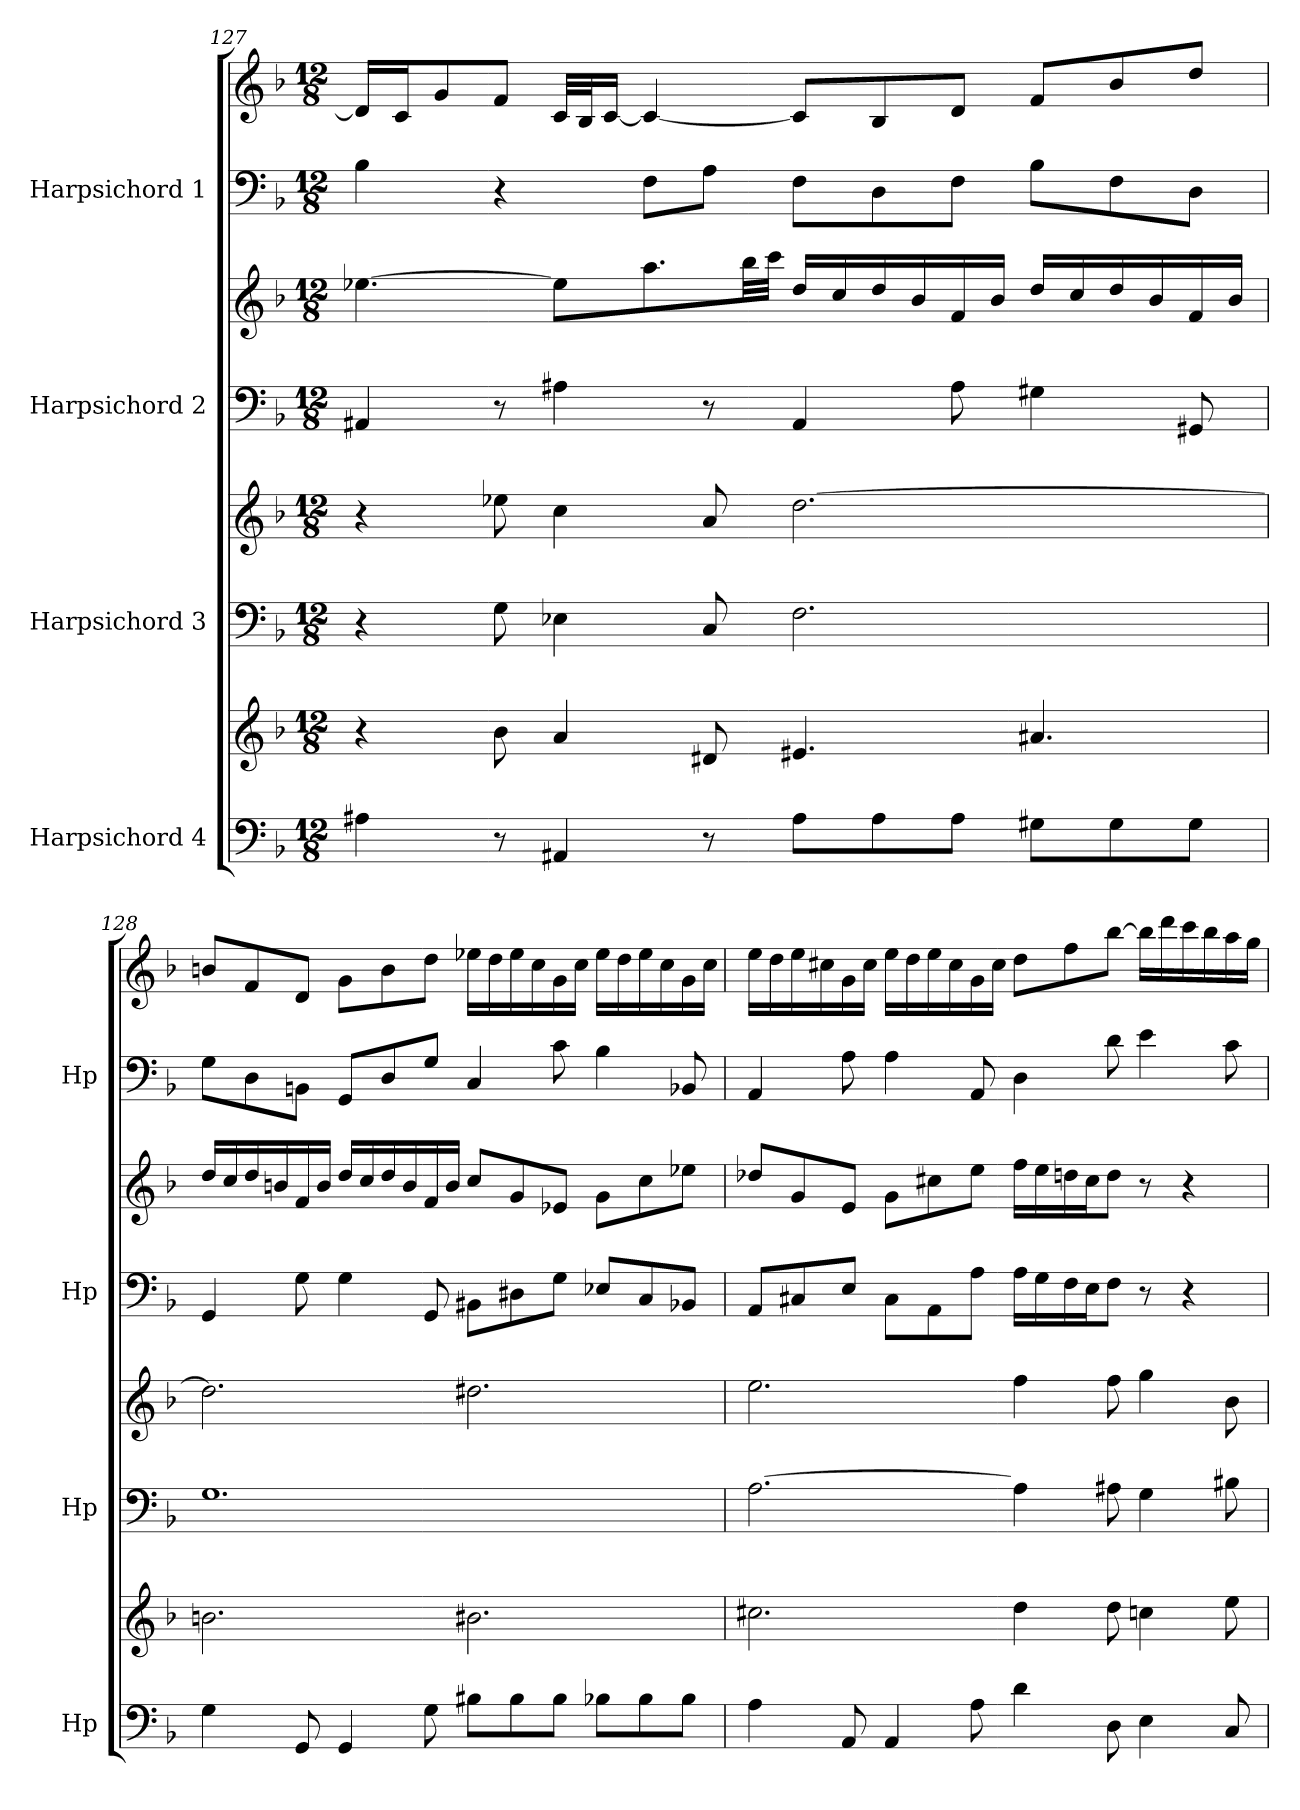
**kern	**kern	**kern	**kern	**kern	**kern	**kern	**kern
*part4	*part4	*part3	*part3	*part2	*part2	*part1	*part1
*staff8	*staff7	*staff6	*staff5	*staff4	*staff3	*staff2	*staff1
*I"Harpsichord 4	*	*I"Harpsichord 3	*	*I"Harpsichord 2	*	*I"Harpsichord 1	*
*I'Hp	*	*I'Hp	*	*I'Hp	*	*I'Hp	*
!!LO:LB:g=z
*clefF4	*clefG2	*clefF4	*clefG2	*clefF4	*clefG2	*clefF4	*clefG2
*k[b-]	*k[b-]	*k[b-]	*k[b-]	*k[b-]	*k[b-]	*k[b-]	*k[b-]
*M12/8	*M12/8	*M12/8	*M12/8	*M12/8	*M12/8	*M12/8	*M12/8
=127	=127	=127	=127	=127	=127	=127	=127
4A#X\	4r	4r	4r	4AA#X/	[4.ee-X\	4B-\	16d/LL]
.	.	.	.	.	.	.	16c/J
.	.	.	.	.	.	.	8g/
8r	8b-\	8G\	8ee-X\	8r	.	4r	8f/J
4AA#X/	4a/	4E-X\	4cc\	4A#X\	8ee-\L]	.	32c/LLL
.	.	.	.	.	.	.	32B-/J
.	.	.	.	.	.	.	[16c/JJ
.	.	.	.	.	8.aa\	8F\L	4c/_
8r	8d#X/	8C/	8a/	8r	.	8A\J	.
.	.	.	.	.	32bb-\LL	.	.
.	.	.	.	.	32ccc\JJJ	.	.
8A#\L	4.e#X/	2.F\	[2.dd\	4AA#/	16dd/LL	8F\L	8c/L]
.	.	.	.	.	16cc/	.	.
8A#\	.	.	.	.	16dd/	8D\	8B-/
.	.	.	.	.	16b-/	.	.
8A#\J	.	.	.	8A#\	16f/	8F\J	8d/J
.	.	.	.	.	16b-/JJ	.	.
8G#X\L	4.a#X/	.	.	4G#X\	16dd/LL	8B-\L	8f/L
.	.	.	.	.	16cc/	.	.
8G#\	.	.	.	.	16dd/	8F\	8b-/
.	.	.	.	.	16b-/	.	.
8G#\J	.	.	.	8GG#X/	16f/	8D\J	8dd/J
.	.	.	.	.	16b-/JJ	.	.
=128	=128	=128	=128	=128	=128	=128	=128
4G\	2.bn\	1.G	2.dd\]	4GG/	16dd/LL	8G\L	8bn/L
.	.	.	.	.	16cc/	.	.
.	.	.	.	.	16dd/	8D\	8f/
.	.	.	.	.	16bn/	.	.
8GG/	.	.	.	8G\	16f/	8BBn\J	8d/J
.	.	.	.	.	16b/JJ	.	.
4GG/	.	.	.	4G\	16dd/LL	8GG/L	8g\L
.	.	.	.	.	16cc/	.	.
.	.	.	.	.	16dd/	8D/	8b\
.	.	.	.	.	16b/	.	.
8G\	.	.	.	8GG/	16f/	8G/J	8dd\J
.	.	.	.	.	16b/JJ	.	.
8B#X\L	2.b#X\	.	2.dd#X\	8BB#X\L	8cc/L	4C/	16ee-X\LL
.	.	.	.	.	.	.	16dd\
8B#\	.	.	.	8D#X\	8g/	.	16ee-\
.	.	.	.	.	.	.	16cc\
8B#\J	.	.	.	8G\J	8e-X/J	8c\	16g\
.	.	.	.	.	.	.	16cc\JJ
8B-X\L	.	.	.	8E-X/L	8g\L	4B-\	16ee-\LL
.	.	.	.	.	.	.	16dd\
8B-\	.	.	.	8C/	8cc\	.	16ee-\
.	.	.	.	.	.	.	16cc\
8B-\J	.	.	.	8BB-X/J	8ee-X\J	8BB-X/	16g\
.	.	.	.	.	.	.	16cc\JJ
!!LO:PB:g=z
=129	=129	=129	=129	=129	=129	=129	=129
4A\	2.cc#X\	[2.A\	2.ee\	8AA/L	8dd-X/L	4AA/	16ee\LL
.	.	.	.	.	.	.	16dd\
.	.	.	.	8C#X/	8g/	.	16ee\
.	.	.	.	.	.	.	16cc#X\
8AA/	.	.	.	8E/J	8e/J	8A\	16g\
.	.	.	.	.	.	.	16cc#\JJ
4AA/	.	.	.	8C#\L	8g\L	4A\	16ee\LL
.	.	.	.	.	.	.	16dd\
.	.	.	.	8AA\	8cc#X\	.	16ee\
.	.	.	.	.	.	.	16cc#\
8A\	.	.	.	8A\J	8ee\J	8AA/	16g\
.	.	.	.	.	.	.	16cc#\JJ
4d\	4dd\	4A\]	4ff\	16A\LL	16ff\LL	4D\	8dd\L
.	.	.	.	16G\	16ee\	.	.
.	.	.	.	16F\	16ddn\	.	8ff\
.	.	.	.	16E\J	16cc#\J	.	.
8D\	8dd\	8A#X\	8ff\	8F\J	8dd\J	8d\	[8bb-\J
4E\	4ccn\	4G\	4gg\	8r	8r	4e\	16bb-\LL]
.	.	.	.	.	.	.	16ddd\
.	.	.	.	4r	4r	.	16ccc\
.	.	.	.	.	.	.	16bb-\
8C/	8ee\	8B#X\	8b-\	.	.	8c\	16aa\
.	.	.	.	.	.	.	16gg\JJ
=	=	=	=	=	=	=	=
*-	*-	*-	*-	*-	*-	*-	*-
